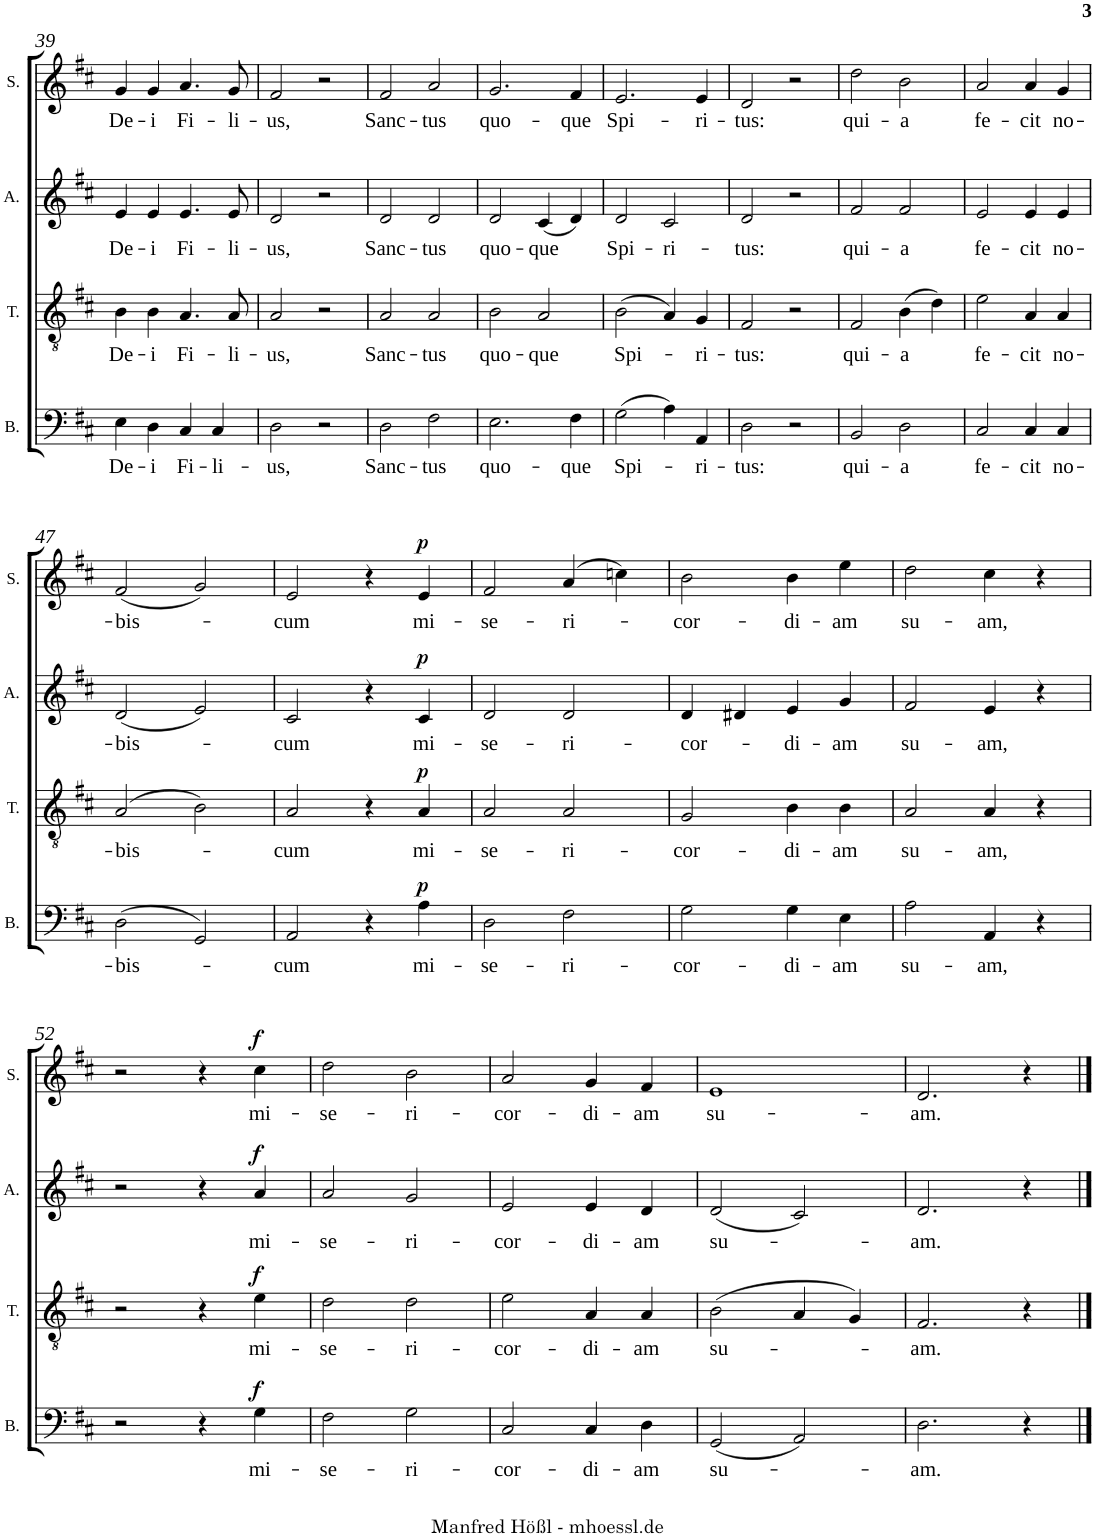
**kern	**text	**dynam	**kern	**text	**dynam	**kern	**text	**dynam	**kern	**text	**dynam
*part4	*part4	*part4	*part3	*part3	*part3	*part2	*part2	*part2	*part1	*part1	*part1
*staff4	*staff4	*staff4	*staff3	*staff3	*staff3	*staff2	*staff2	*staff2	*staff1	*staff1	*staff1
*I"Bass	*	*	*I"Tenor	*	*	*I"Alto	*	*	*I"Soprano	*	*
*I'B.	*	*	*I'T.	*	*	*I'A.	*	*	*I'S.	*	*
!!LO:PB:g=z
*clefF4	*	*	*clefGv2	*	*	*clefG2	*	*	*clefG2	*	*
*k[f#c#]	*	*	*k[f#c#]	*	*	*k[f#c#]	*	*	*k[f#c#]	*	*
*D:	*	*	*D:	*	*	*D:	*	*	*D:	*	*
*M2/2	*	*	*M2/2	*	*	*M2/2	*	*	*M2/2	*	*
*met(c|)	*	*	*met(c|)	*	*	*met(c|)	*	*	*met(c|)	*	*
=39	=39	=39	=39	=39	=39	=39	=39	=39	=39	=39	=39
!	!LO:LY:b	!	!	!LO:LY:b	!	!	!LO:LY:b	!	!	!LO:LY:b	!
4E\	De-	.	4B\	De-	.	4e/	De-	.	4g/	De-	.
!	!LO:LY:b	!	!	!LO:LY:b	!	!	!LO:LY:b	!	!	!LO:LY:b	!
4D\	-i	.	4B\	-i	.	4e/	-i	.	4g/	-i	.
!	!LO:LY:b	!	!	!LO:LY:b	!	!	!LO:LY:b	!	!	!LO:LY:b	!
4C#/	Fi-	.	4.A/	Fi-	.	4.e/	Fi-	.	4.a/	Fi-	.
!	!LO:LY:b	!	!	!	!	!	!	!	!	!	!
4C#/	-li-	.	.	.	.	.	.	.	.	.	.
!	!	!	!	!LO:LY:b	!	!	!LO:LY:b	!	!	!LO:LY:b	!
.	.	.	8A/	-li-	.	8e/	-li-	.	8g/	-li-	.
=40	=40	=40	=40	=40	=40	=40	=40	=40	=40	=40	=40
!	!LO:LY:b	!	!	!LO:LY:b	!	!	!LO:LY:b	!	!	!LO:LY:b	!
2D\	-us,	.	2A/	-us,	.	2d/	-us,	.	2f#/	-us,	.
2r	.	.	2r	.	.	2r	.	.	2r	.	.
=41	=41	=41	=41	=41	=41	=41	=41	=41	=41	=41	=41
!	!LO:LY:b	!	!	!LO:LY:b	!	!	!LO:LY:b	!	!	!LO:LY:b	!
2D\	Sanc-	.	2A/	Sanc-	.	2d/	Sanc-	.	2f#/	Sanc-	.
!	!LO:LY:b	!	!	!LO:LY:b	!	!	!LO:LY:b	!	!	!LO:LY:b	!
2F#\	-tus	.	2A/	-tus	.	2d/	-tus	.	2a/	-tus	.
=42	=42	=42	=42	=42	=42	=42	=42	=42	=42	=42	=42
!	!LO:LY:b	!	!	!LO:LY:b	!	!	!LO:LY:b	!	!	!LO:LY:b	!
2.E\	quo-	.	2B\	quo-	.	2d/	quo-	.	2.g/	quo-	.
!	!	!	!	!LO:LY:b	!	!	!LO:LY:b	!	!	!	!
.	.	.	2A/	-que	.	(<4c#/	-que	.	.	.	.
!	!LO:LY:b	!	!	!	!	!	!	!	!	!LO:LY:b	!
4F#\	-que	.	.	.	.	4d/)	.	.	4f#/	-que	.
=43	=43	=43	=43	=43	=43	=43	=43	=43	=43	=43	=43
!	!LO:LY:b	!	!	!LO:LY:b	!	!	!LO:LY:b	!	!	!LO:LY:b	!
(>2G\	Spi-	.	(>2B\	Spi-	.	2d/	Spi-	.	2.e/	Spi-	.
!	!	!	!	!	!	!	!LO:LY:b	!	!	!	!
4A\)	.	.	4A/)	.	.	2c#/	-ri-	.	.	.	.
!	!LO:LY:b	!	!	!LO:LY:b	!	!	!	!	!	!LO:LY:b	!
4AA/	-ri-	.	4G/	-ri-	.	.	.	.	4e/	-ri-	.
=44	=44	=44	=44	=44	=44	=44	=44	=44	=44	=44	=44
!	!LO:LY:b	!	!	!LO:LY:b	!	!	!LO:LY:b	!	!	!LO:LY:b	!
2D\	-tus:	.	2F#/	-tus:	.	2d/	-tus:	.	2d/	-tus:	.
2r	.	.	2r	.	.	2r	.	.	2r	.	.
=45	=45	=45	=45	=45	=45	=45	=45	=45	=45	=45	=45
!	!LO:LY:b	!	!	!LO:LY:b	!	!	!LO:LY:b	!	!	!LO:LY:b	!
2BB/	qui-	.	2F#/	qui-	.	2f#/	qui-	.	2dd\	qui-	.
!	!LO:LY:b	!	!	!LO:LY:b	!	!	!LO:LY:b	!	!	!LO:LY:b	!
2D\	-a	.	(>4B\	-a	.	2f#/	-a	.	2b\	-a	.
.	.	.	4d\)	.	.	.	.	.	.	.	.
=46	=46	=46	=46	=46	=46	=46	=46	=46	=46	=46	=46
!	!LO:LY:b	!	!	!LO:LY:b	!	!	!LO:LY:b	!	!	!LO:LY:b	!
2C#/	fe-	.	2e\	fe-	.	2e/	fe-	.	2a/	fe-	.
!	!LO:LY:b	!	!	!LO:LY:b	!	!	!LO:LY:b	!	!	!LO:LY:b	!
4C#/	-cit	.	4A/	-cit	.	4e/	-cit	.	4a/	-cit	.
!	!LO:LY:b	!	!	!LO:LY:b	!	!	!LO:LY:b	!	!	!LO:LY:b	!
4C#/	no-	.	4A/	no-	.	4e/	no-	.	4g/	no-	.
!!LO:LB:g=z
=47	=47	=47	=47	=47	=47	=47	=47	=47	=47	=47	=47
!	!LO:LY:b	!	!	!LO:LY:b	!	!	!LO:LY:b	!	!	!LO:LY:b	!
(>2D\	-bis-	.	(2A/	-bis-	.	(<2d/	-bis-	.	(<2f#/	-bis-	.
2GG/)	.	.	2B\)	.	.	2e/)	.	.	2g/)	.	.
=48	=48	=48	=48	=48	=48	=48	=48	=48	=48	=48	=48
!	!LO:LY:b	!	!	!LO:LY:b	!	!	!LO:LY:b	!	!	!LO:LY:b	!
2AA/	-cum	.	2A/	-cum	.	2c#/	-cum	.	2e/	-cum	.
4r	.	.	4r	.	.	4r	.	.	4r	.	.
!	!LO:LY:b	!LO:DY:a	!	!LO:LY:b	!LO:DY:a	!	!LO:LY:b	!LO:DY:a	!	!LO:LY:b	!LO:DY:a
4A\	mi-	p	4A/	mi-	p	4c#/	mi-	p	4e/	mi-	p
=49	=49	=49	=49	=49	=49	=49	=49	=49	=49	=49	=49
!	!LO:LY:b	!	!	!LO:LY:b	!	!	!LO:LY:b	!	!	!LO:LY:b	!
2D\	-se-	.	2A/	-se-	.	2d/	-se-	.	2f#/	-se-	.
!	!LO:LY:b	!	!	!LO:LY:b	!	!	!LO:LY:b	!	!	!LO:LY:b	!
2F#\	-ri-	.	2A/	-ri-	.	2d/	-ri-	.	(4a/	-ri-	.
.	.	.	.	.	.	.	.	.	4ccn\)	.	.
=50	=50	=50	=50	=50	=50	=50	=50	=50	=50	=50	=50
!	!LO:LY:b	!	!	!LO:LY:b	!	!	!LO:LY:b	!	!	!LO:LY:b	!
2G\	-cor-	.	2G/	-cor-	.	4d/	-cor-	.	2b\	-cor-	.
.	.	.	.	.	.	4d#X/	.	.	.	.	.
!	!LO:LY:b	!	!	!LO:LY:b	!	!	!LO:LY:b	!	!	!LO:LY:b	!
4G\	-di-	.	4B\	-di-	.	4e/	-di-	.	4b\	-di-	.
!	!LO:LY:b	!	!	!LO:LY:b	!	!	!LO:LY:b	!	!	!LO:LY:b	!
4E\	-am	.	4B\	-am	.	4g/	-am	.	4ee\	-am	.
=51	=51	=51	=51	=51	=51	=51	=51	=51	=51	=51	=51
!	!LO:LY:b	!	!	!LO:LY:b	!	!	!LO:LY:b	!	!	!LO:LY:b	!
2A\	su-	.	2A/	su-	.	2f#/	su-	.	2dd\	su-	.
!	!LO:LY:b	!	!	!LO:LY:b	!	!	!LO:LY:b	!	!	!LO:LY:b	!
4AA/	-am,	.	4A/	-am,	.	4e/	-am,	.	4cc#\	-am,	.
4r	.	.	4r	.	.	4r	.	.	4r	.	.
!!LO:LB:g=z
=52	=52	=52	=52	=52	=52	=52	=52	=52	=52	=52	=52
2r	.	.	2r	.	.	2r	.	.	2r	.	.
4r	.	.	4r	.	.	4r	.	.	4r	.	.
!	!LO:LY:b	!LO:DY:a	!	!LO:LY:b	!LO:DY:a	!	!LO:LY:b	!LO:DY:a	!	!LO:LY:b	!LO:DY:a
4G\	mi-	f	4e\	mi-	f	4a/	mi-	f	4cc#\	mi-	f
=53	=53	=53	=53	=53	=53	=53	=53	=53	=53	=53	=53
!	!LO:LY:b	!	!	!LO:LY:b	!	!	!LO:LY:b	!	!	!LO:LY:b	!
2F#\	-se-	.	2d\	-se-	.	2a/	-se-	.	2dd\	-se-	.
!	!LO:LY:b	!	!	!LO:LY:b	!	!	!LO:LY:b	!	!	!LO:LY:b	!
2G\	-ri-	.	2d\	-ri-	.	2g/	-ri-	.	2b\	-ri-	.
=54	=54	=54	=54	=54	=54	=54	=54	=54	=54	=54	=54
!	!LO:LY:b	!	!	!LO:LY:b	!	!	!LO:LY:b	!	!	!LO:LY:b	!
2C#/	-cor-	.	2e\	-cor-	.	2e/	-cor-	.	2a/	-cor-	.
!	!LO:LY:b	!	!	!LO:LY:b	!	!	!LO:LY:b	!	!	!LO:LY:b	!
4C#/	-di-	.	4A/	-di-	.	4e/	-di-	.	4g/	-di-	.
!	!LO:LY:b	!	!	!LO:LY:b	!	!	!LO:LY:b	!	!	!LO:LY:b	!
4D\	-am	.	4A/	-am	.	4d/	-am	.	4f#/	-am	.
=55	=55	=55	=55	=55	=55	=55	=55	=55	=55	=55	=55
!	!LO:LY:b	!	!	!LO:LY:b	!	!	!LO:LY:b	!	!	!LO:LY:b	!
(<2GG/	su-	.	(>2B\	su-	.	(<2d/	su-	.	1e	su-	.
2AA/)	.	.	4A/	.	.	2c#/)	.	.	.	.	.
.	.	.	4G/)	.	.	.	.	.	.	.	.
=56	=56	=56	=56	=56	=56	=56	=56	=56	=56	=56	=56
!	!LO:LY:b	!	!	!LO:LY:b	!	!	!LO:LY:b	!	!	!LO:LY:b	!
2.D\	-am.	.	2.F#/	-am.	.	2.d/	-am.	.	2.d/	-am.	.
4r	.	.	4r	.	.	4r	.	.	4r	.	.
==	==	==	==	==	==	==	==	==	==	==	==
*-	*-	*-	*-	*-	*-	*-	*-	*-	*-	*-	*-
